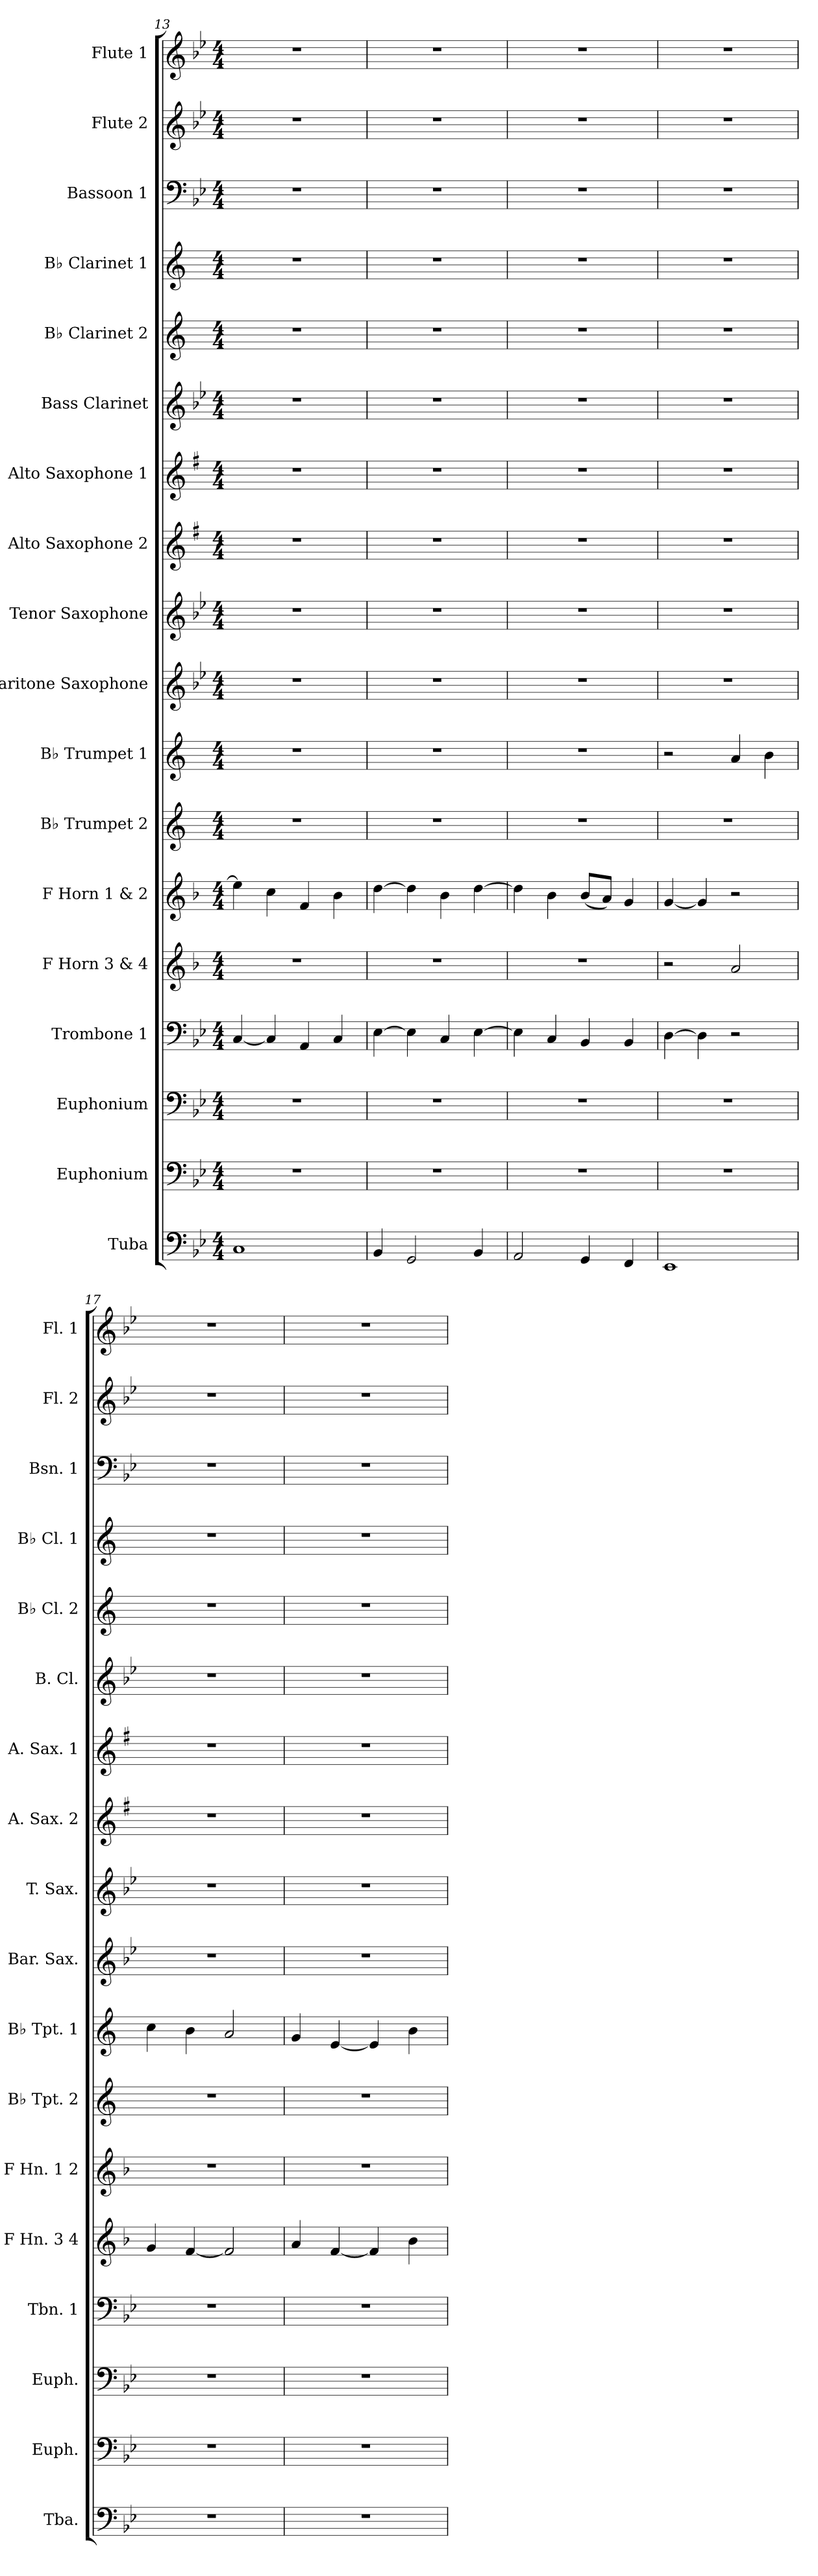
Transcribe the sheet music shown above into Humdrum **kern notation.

**kern	**kern	**kern	**kern	**kern	**kern	**kern	**kern	**kern	**kern	**kern	**kern	**kern	**kern	**kern	**kern	**kern	**kern
*part18	*part17	*part16	*part15	*part14	*part13	*part12	*part11	*part10	*part9	*part8	*part7	*part6	*part5	*part4	*part3	*part2	*part1
*staff18	*staff17	*staff16	*staff15	*staff14	*staff13	*staff12	*staff11	*staff10	*staff9	*staff8	*staff7	*staff6	*staff5	*staff4	*staff3	*staff2	*staff1
*I"Tuba	*I"Euphonium	*I"Euphonium	*I"Trombone 1	*I"F Horn 3 &amp; 4	*I"F Horn 1 &amp; 2	*I"B♭ Trumpet 2	*I"B♭ Trumpet 1	*I"Baritone Saxophone	*I"Tenor Saxophone	*I"Alto Saxophone 2	*I"Alto Saxophone 1	*I"Bass Clarinet	*I"B♭ Clarinet 2	*I"B♭ Clarinet 1	*I"Bassoon 1	*I"Flute 2	*I"Flute 1
*I'Tba.	*I'Euph.	*I'Euph.	*I'Tbn. 1	*I'F Hn. 3 4	*I'F Hn. 1 2	*I'B♭ Tpt. 2	*I'B♭ Tpt. 1	*I'Bar. Sax.	*I'T. Sax.	*I'A. Sax. 2	*I'A. Sax. 1	*I'B. Cl.	*I'B♭ Cl. 2	*I'B♭ Cl. 1	*I'Bsn. 1	*I'Fl. 2	*I'Fl. 1
*clefF4	*clefF4	*clefF4	*clefF4	*clefG2	*clefG2	*clefG2	*clefG2	*clefG2	*clefG2	*clefG2	*clefG2	*clefG2	*clefG2	*clefG2	*clefF4	*clefG2	*clefG2
*	*	*	*	*ITrd4c7	*ITrd4c7	*ITrd1c2	*ITrd1c2	*ITrd12c21	*ITrd8c14	*ITrd5c9	*ITrd5c9	*ITrd8c14	*ITrd1c2	*ITrd1c2	*	*	*
*k[b-e-]	*k[b-e-]	*k[b-e-]	*k[b-e-]	*k[b-e-]	*k[b-e-]	*k[b-e-]	*k[b-e-]	*k[b-e-]	*k[b-e-]	*k[b-e-]	*k[b-e-]	*k[b-e-]	*k[b-e-]	*k[b-e-]	*k[b-e-]	*k[b-e-]	*k[b-e-]
*M4/4	*M4/4	*M4/4	*M4/4	*M4/4	*M4/4	*M4/4	*M4/4	*M4/4	*M4/4	*M4/4	*M4/4	*M4/4	*M4/4	*M4/4	*M4/4	*M4/4	*M4/4
=13	=13	=13	=13	=13	=13	=13	=13	=13	=13	=13	=13	=13	=13	=13	=13	=13	=13
1C	1r	1r	[4C/	1r	4a\]	1r	1r	1r	1r	1r	1r	1r	1r	1r	1r	1r	1r
.	.	.	4C/]	.	4f\	.	.	.	.	.	.	.	.	.	.	.	.
.	.	.	4AA/	.	4B-/	.	.	.	.	.	.	.	.	.	.	.	.
.	.	.	4C/	.	4e-\	.	.	.	.	.	.	.	.	.	.	.	.
=14	=14	=14	=14	=14	=14	=14	=14	=14	=14	=14	=14	=14	=14	=14	=14	=14	=14
4BB-/	1r	1r	[4E-\	1r	[4g\	1r	1r	1r	1r	1r	1r	1r	1r	1r	1r	1r	1r
2GG/	.	.	4E-\]	.	4g\]	.	.	.	.	.	.	.	.	.	.	.	.
.	.	.	4C/	.	4e-\	.	.	.	.	.	.	.	.	.	.	.	.
4BB-/	.	.	[4E-\	.	[4g\	.	.	.	.	.	.	.	.	.	.	.	.
=15	=15	=15	=15	=15	=15	=15	=15	=15	=15	=15	=15	=15	=15	=15	=15	=15	=15
2AA/	1r	1r	4E-\]	1r	4g\]	1r	1r	1r	1r	1r	1r	1r	1r	1r	1r	1r	1r
.	.	.	4C/	.	4e-\	.	.	.	.	.	.	.	.	.	.	.	.
4GG/	.	.	4BB-/	.	(8e-/L	.	.	.	.	.	.	.	.	.	.	.	.
.	.	.	.	.	8d/J)	.	.	.	.	.	.	.	.	.	.	.	.
4FF/	.	.	4BB-/	.	4c/	.	.	.	.	.	.	.	.	.	.	.	.
=16	=16	=16	=16	=16	=16	=16	=16	=16	=16	=16	=16	=16	=16	=16	=16	=16	=16
1EE-	1r	1r	[4D\	2r	[4c/	1r	2r	1r	1r	1r	1r	1r	1r	1r	1r	1r	1r
.	.	.	4D\]	.	4c/]	.	.	.	.	.	.	.	.	.	.	.	.
.	.	.	2r	2d/	2r	.	4g/	.	.	.	.	.	.	.	.	.	.
.	.	.	.	.	.	.	4a\	.	.	.	.	.	.	.	.	.	.
=17	=17	=17	=17	=17	=17	=17	=17	=17	=17	=17	=17	=17	=17	=17	=17	=17	=17
1r	1r	1r	1r	4c/	1r	1r	4b-\	1r	1r	1r	1r	1r	1r	1r	1r	1r	1r
.	.	.	.	[4B-/	.	.	4a\	.	.	.	.	.	.	.	.	.	.
.	.	.	.	2B-/]	.	.	2g/	.	.	.	.	.	.	.	.	.	.
=18	=18	=18	=18	=18	=18	=18	=18	=18	=18	=18	=18	=18	=18	=18	=18	=18	=18
1r	1r	1r	1r	4d/	1r	1r	4f/	1r	1r	1r	1r	1r	1r	1r	1r	1r	1r
.	.	.	.	[4B-/	.	.	[4d/	.	.	.	.	.	.	.	.	.	.
.	.	.	.	4B-/]	.	.	4d/]	.	.	.	.	.	.	.	.	.	.
.	.	.	.	4e-\	.	.	4a\	.	.	.	.	.	.	.	.	.	.
=	=	=	=	=	=	=	=	=	=	=	=	=	=	=	=	=	=
*-	*-	*-	*-	*-	*-	*-	*-	*-	*-	*-	*-	*-	*-	*-	*-	*-	*-
